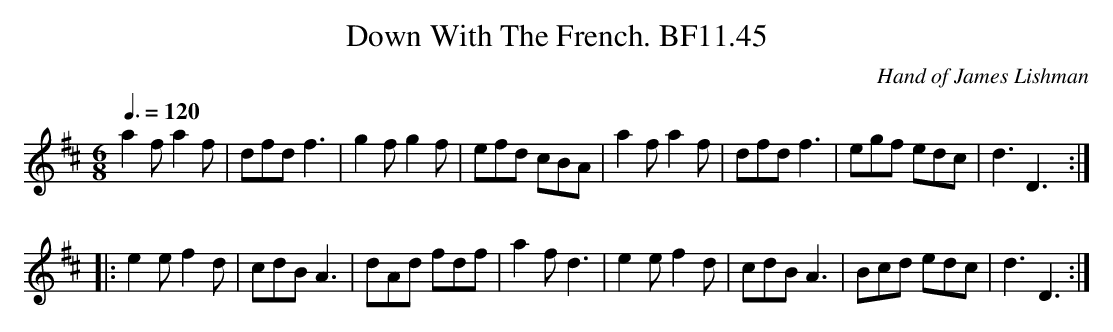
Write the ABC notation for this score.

X:1
T:Down With The French. BF11.45
M:6/8
Q:3/8=120
C:Hand of James Lishman
K:D
a2fa2f|dfdf3|g2fg2f|efd cBA|a2fa2f|dfdf3|egf edc|d3D3:|
|:e2ef2d|cdBA3|dAd fdf|a2fd3|e2ef2d|cdBA3|Bcd edc|d3D3:|
